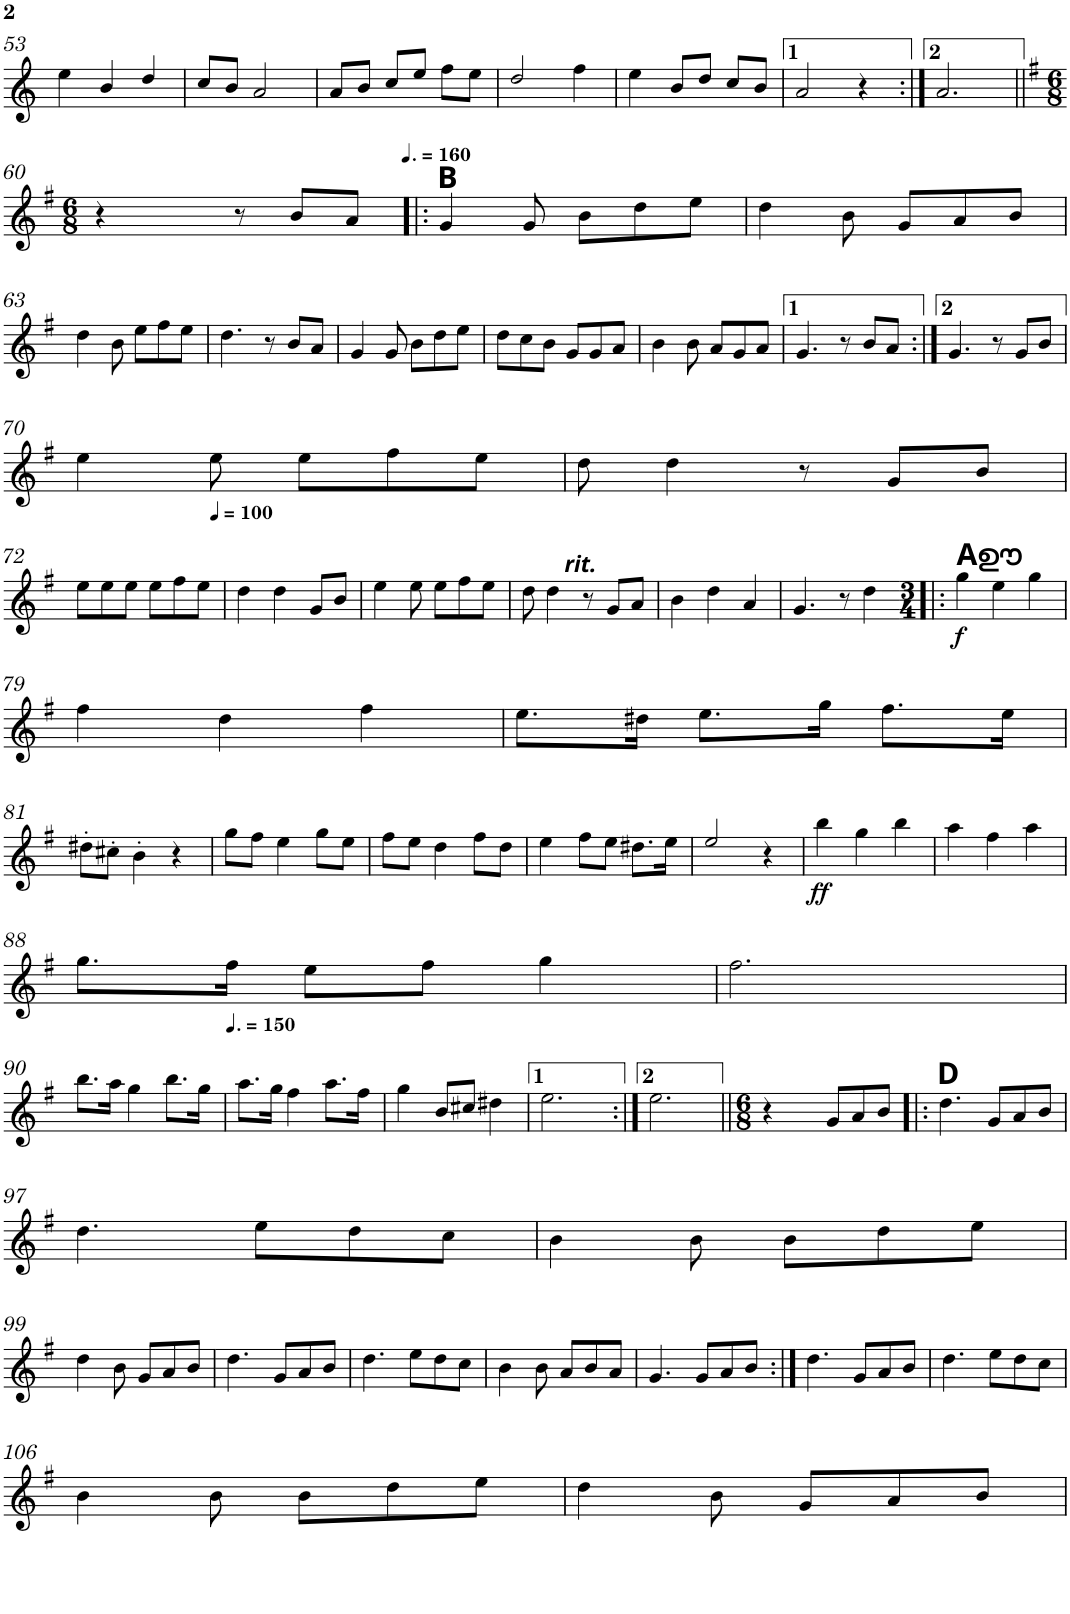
**kern	**dynam
*part1	*part1
*staff1	*staff1
*I"Gralla 1	*
!!LO:PB:g=z
*clefG2	*
*k[]	*
*M3/4	*
=53	=53
4ee\	.
4b/	.
4dd/	.
=54	=54
8cc/L	.
8b/J	.
2a/	.
=55	=55
8a/L	.
8b/J	.
8cc/L	.
8ee/J	.
8ff\L	.
8ee\J	.
=56	=56
2dd/	.
4ff\	.
=57	=57
4ee\	.
8b/L	.
8dd/J	.
8cc/L	.
8b/J	.
=58	=58
2a/	.
4r	.
=59:|!	=59:|!
2.a/	.
!!LO:LB:g=z
=60||	=60||
*k[f#]	*
*M6/8	*
4r	.
8ryy	.
8r	.
8b/L	.
8a/J	.
*MM240	*
=61!|:	=61!|:
!LO:TX:a:B:t=B	!
4g/	.
8g/	.
8b\L	.
8dd\	.
8ee\J	.
=62	=62
4dd\	.
8b\	.
8g/L	.
8a/	.
8b/J	.
!!LO:LB:g=z
=63	=63
4dd\	.
8b\	.
8ee\L	.
8ff#\	.
8ee\J	.
=64	=64
4.dd\	.
8r	.
8b/L	.
8a/J	.
=65	=65
4g/	.
8g/	.
8b\L	.
8dd\	.
8ee\J	.
=66	=66
8dd\L	.
8cc\	.
8b\J	.
8g/L	.
8g/	.
8a/J	.
=67	=67
4b\	.
8b\	.
8a/L	.
8g/	.
8a/J	.
=68	=68
4.g/	.
8r	.
8b/L	.
8a/J	.
=69:|!	=69:|!
4.g/	.
8r	.
8g/L	.
8b/J	.
!!LO:LB:g=z
=70	=70
4ee\	.
*MM100	*
8ee\	.
8ee\L	.
8ff#\	.
8ee\J	.
=71	=71
8dd\	.
4dd\	.
8r	.
8g/L	.
8b/J	.
!!LO:LB:g=z
=72	=72
8ee\L	.
8ee\	.
8ee\J	.
8ee\L	.
8ff#\	.
8ee\J	.
=73	=73
4dd\	.
4dd\	.
8g/L	.
8b/J	.
=74	=74
4ee\	.
8ee\	.
8ee\L	.
8ff#\	.
8ee\J	.
=75	=75
*^	*
8dd\	4ryy	.
4dd\	.	.
!	!LO:TX:a:Bi:t=rit.	!
.	2ryy	.
8r	.	.
8g/L	.	.
8a/J	.	.
*v	*v	*
=76	=76
4b\	.
4dd\	.
4a/	.
=77	=77
4.g/	.
8r	.
4dd\	.
=78!|:	=78!|:
*M3/4	*
!LO:TX:a:B:t=Aഊ	!
!	!LO:DY:b
4gg\	f
4ee\	.
4gg\	.
!!LO:LB:g=z
=79	=79
4ff#\	.
4dd\	.
4ff#\	.
=80	=80
8.ee\L	.
16dd#X\Jk	.
8.ee\L	.
16gg\Jk	.
8.ff#\L	.
16ee\Jk	.
!!LO:LB:g=z
=81	=81
8dd#X'\L	.
8cc#X'\J	.
4b'\	.
4r	.
=82	=82
8gg\L	.
8ff#\J	.
4ee\	.
8gg\L	.
8ee\J	.
=83	=83
8ff#\L	.
8ee\J	.
4dd\	.
8ff#\L	.
8dd\J	.
=84	=84
4ee\	.
8ff#\L	.
8ee\J	.
8.dd#X\L	.
16ee\Jk	.
=85	=85
2ee/	.
4r	.
=86	=86
!	!LO:DY:b
4bb\	ff
4gg\	.
4bb\	.
=87	=87
4aa\	.
4ff#\	.
4aa\	.
!!LO:LB:g=z
=88	=88
8.gg\L	.
*MM225	*
16ff#\Jk	.
8ee\L	.
8ff#\J	.
4gg\	.
=89	=89
2.ff#\	.
!!LO:LB:g=z
=90	=90
8.bb\L	.
16aa\Jk	.
4gg\	.
8.bb\L	.
16gg\Jk	.
=91	=91
8.aa\L	.
16gg\Jk	.
4ff#\	.
8.aa\L	.
16ff#\Jk	.
=92	=92
4gg\	.
8b/L	.
8cc#X/J	.
4dd#X\	.
=93	=93
2.ee\	.
=94:|!	=94:|!
2.ee\	.
=95||	=95||
*M6/8	*
4r	.
8ryy	.
8g/L	.
8a/	.
8b/J	.
=96!|:	=96!|:
!LO:TX:a:B:t=D	!
4.dd\	.
8g/L	.
8a/	.
8b/J	.
!!LO:LB:g=z
=97	=97
4.dd\	.
8ee\L	.
8dd\	.
8cc\J	.
=98	=98
4b\	.
8b\	.
8b\L	.
8dd\	.
8ee\J	.
!!LO:LB:g=z
=99	=99
4dd\	.
8b\	.
8g/L	.
8a/	.
8b/J	.
=100	=100
4.dd\	.
8g/L	.
8a/	.
8b/J	.
=101	=101
4.dd\	.
8ee\L	.
8dd\	.
8cc\J	.
=102	=102
4b\	.
8b\	.
8a/L	.
8b/	.
8a/J	.
=103	=103
4.g/	.
8g/L	.
8a/	.
8b/J	.
=104:|!	=104:|!
4.dd\	.
8g/L	.
8a/	.
8b/J	.
=105	=105
4.dd\	.
8ee\L	.
8dd\	.
8cc\J	.
!!LO:LB:g=z
=106	=106
4b\	.
8b\	.
8b\L	.
8dd\	.
8ee\J	.
=107	=107
4dd\	.
8b\	.
8g/L	.
8a/	.
8b/J	.
=	=
*-	*-
